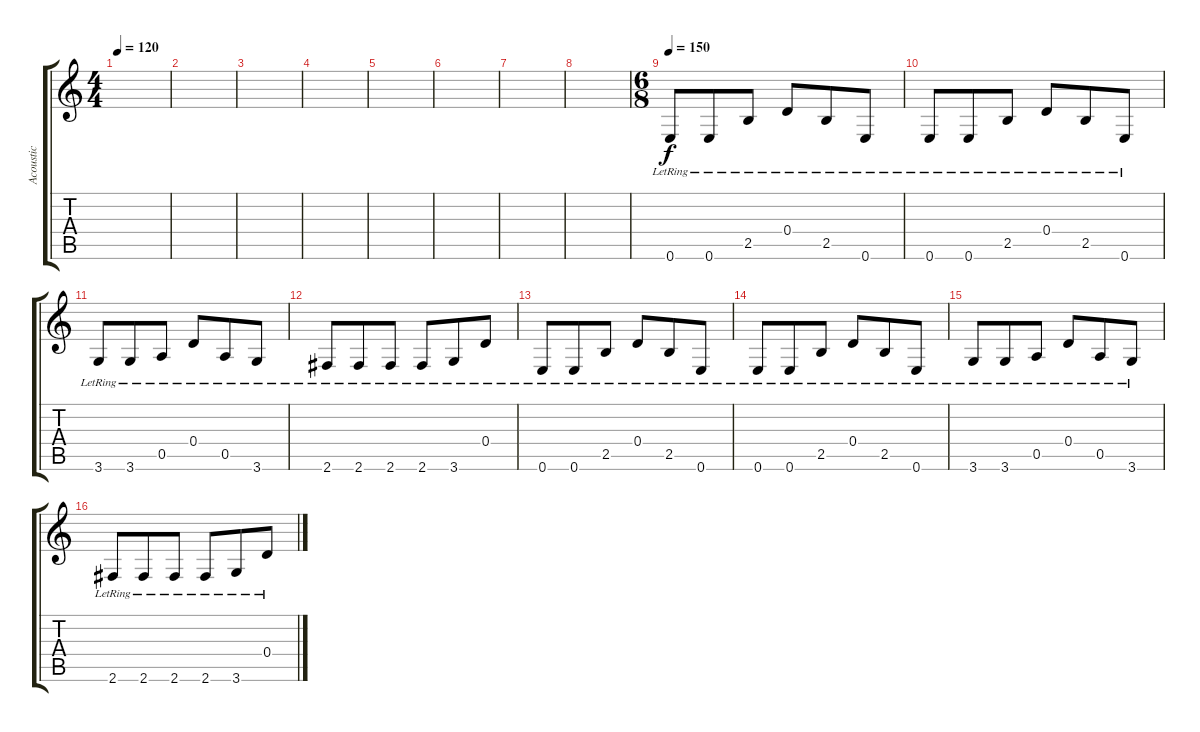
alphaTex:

\track ("Acoustic" "Acoustic") {instrument acousticguitarsteel}
\staff {score tabs}
\tuning (E4 B3 G3 D3 A2 E2) {hide}
\ts (4 4)
\tempo 120
\clef g2
\ks c
|
|
|
|
|
|
|
|
\ts (6 8)
\tempo 150
0.6{lr}.8 0.6{lr}.8 2.5{lr}.8 0.4{lr}.8 2.5{lr}.8 0.6{lr}.8 |
0.6{lr}.8 0.6{lr}.8 2.5{lr}.8 0.4{lr}.8 2.5{lr}.8 0.6{lr}.8 |
3.6{lr}.8 3.6{lr}.8 0.5{lr}.8 0.4{lr}.8 0.5{lr}.8 3.6{lr}.8 |
2.6{lr}.8 2.6{lr}.8 2.6{lr}.8 2.6{lr}.8 3.6{lr}.8 0.4{lr}.8 |
0.6{lr}.8 0.6{lr}.8 2.5{lr}.8 0.4{lr}.8 2.5{lr}.8 0.6{lr}.8 |
0.6{lr}.8 0.6{lr}.8 2.5{lr}.8 0.4{lr}.8 2.5{lr}.8 0.6{lr}.8 |
3.6{lr}.8 3.6{lr}.8 0.5{lr}.8 0.4{lr}.8 0.5{lr}.8 3.6{lr}.8 |
2.6{lr}.8 2.6{lr}.8 2.6{lr}.8 2.6{lr}.8 3.6{lr}.8 0.4{lr}.8
